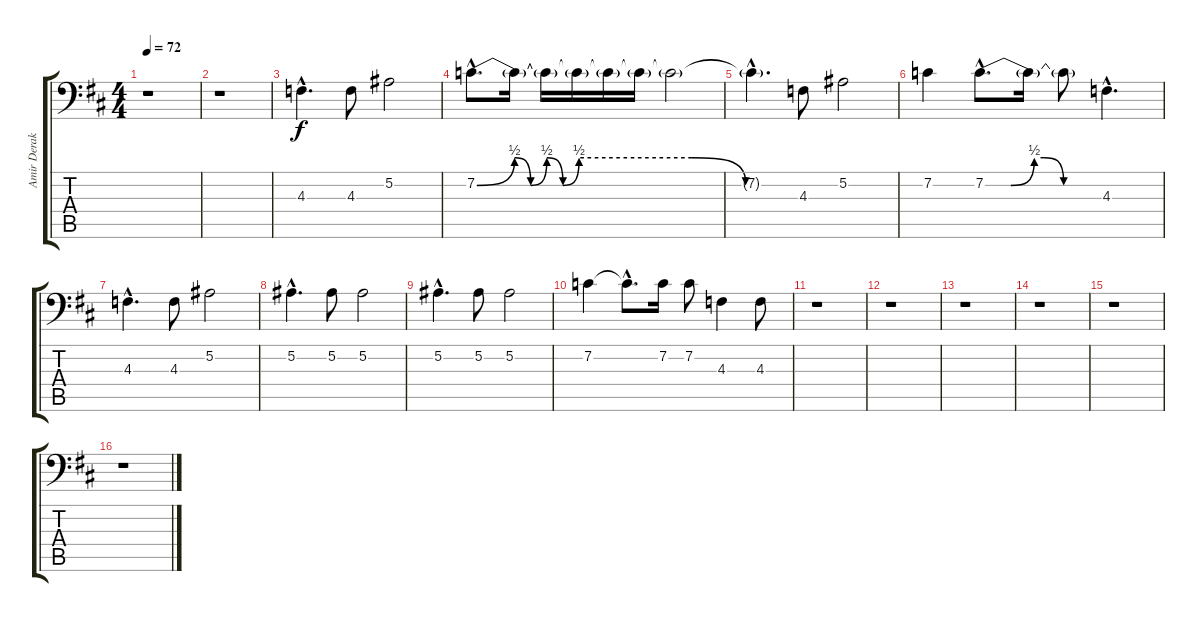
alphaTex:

\track ("Amir Derakh (6-String Gtr. Synth 1)" "Amir Derak") {instrument lead1square}
\staff {score tabs}
\tuning (Bb3 F3 Db3 Ab2 Eb2 Bb1) {hide}
\ts (4 4)
\tempo 72
\clef f4
\ks d
r.1{dy f} |
r.1 |
4.3{hac}.4{d} 4.3.8 5.2.2 |
7.2{be (custom 0 0 7 2 10 0 13 2 16 0 19 2 40 2 50 0 60 0) hac}.8{d} 7.2{t}.16 7.2{t}.16 7.2{t}.16 7.2{t}.16 7.2{t}.16 7.2{t}.2 |
7.2{hac t}.4{d} 4.3.8 5.2.2 |
7.2.4 7.2{be (custom 0 0 13 0 25 2 30 2 40 0 60 0) hac}.8{d} 7.2{t}.16 7.2{t}.8 4.3{hac}.4{d} |
4.3{hac}.4{d} 4.3.8 5.2.2 |
5.2{hac}.4{d} 5.2.8 5.2.2 |
5.2{hac}.4{d} 5.2.8 5.2.2 |
7.2.4 7.2{hac t}.8{d} 7.2.16 7.2.8 4.3.4 4.3.8 |
r.1 |
r.1 |
r.1 |
r.1 |
r.1 |
r.1
